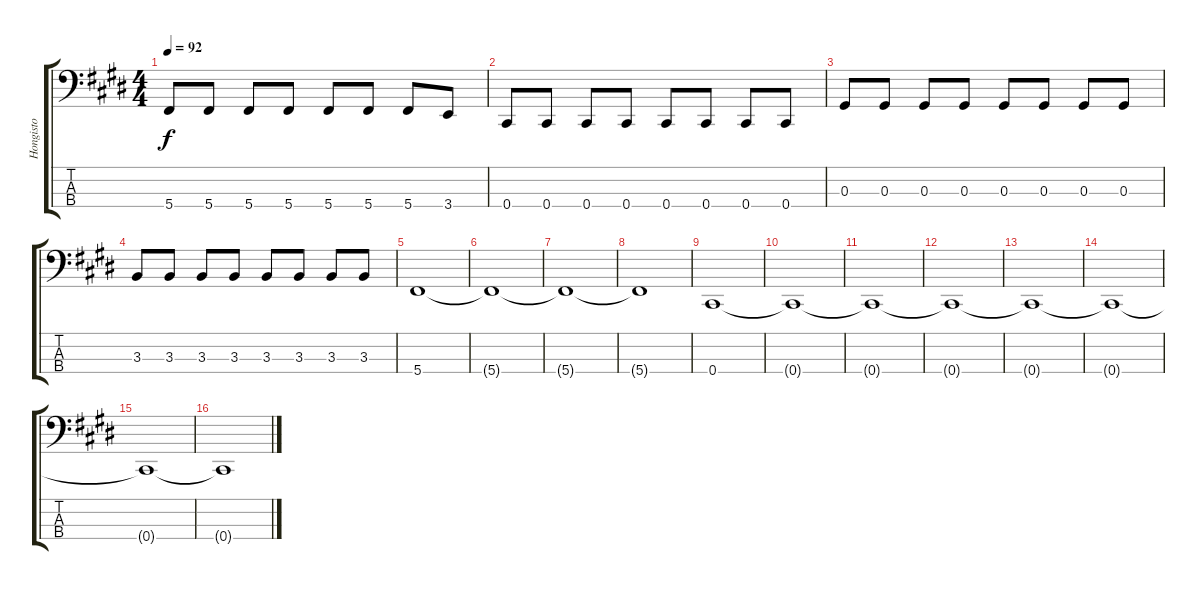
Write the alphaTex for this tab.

\track ("Hongisto" "Hongisto") {instrument electricbassfinger}
\staff {score tabs}
\tuning (Gb2 Db2 Ab1 Db1) {hide}
\ts (4 4)
\tempo 92
\clef f4
\ks c#minor
5.4.8{dy f} 5.4.8 5.4.8 5.4.8 5.4.8 5.4.8 5.4.8 3.4.8 |
0.4.8 0.4.8 0.4.8 0.4.8 0.4.8 0.4.8 0.4.8 0.4.8 |
0.3.8 0.3.8 0.3.8 0.3.8 0.3.8 0.3.8 0.3.8 0.3.8 |
3.3.8 3.3.8 3.3.8 3.3.8 3.3.8 3.3.8 3.3.8 3.3.8 |
5.4.1 |
5.4{t}.1 |
5.4{t}.1 |
5.4{t}.1 |
0.4.1 |
0.4{t}.1 |
0.4{t}.1 |
0.4{t}.1 |
0.4{t}.1 |
0.4{t}.1 |
0.4{t}.1 |
0.4{t}.1{volume 0}
